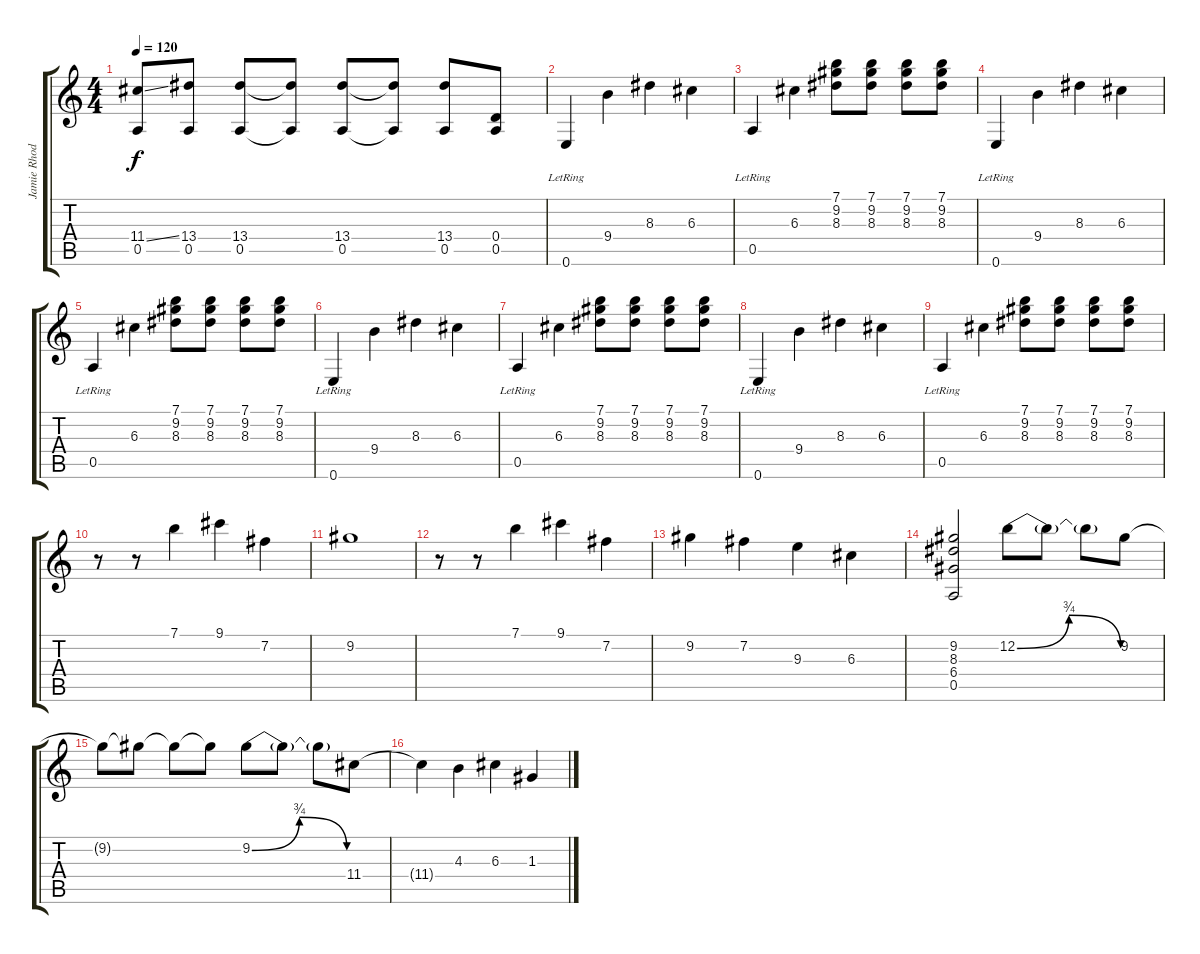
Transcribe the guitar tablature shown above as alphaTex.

\track ("Jamie Rhoden" "Jamie Rhod") {instrument electricguitarclean}
\staff {score tabs}
\tuning (E4 B3 G3 D3 A2 E2) {hide}
\ts (4 4)
\tempo 120
\clef g2
\ks c
(11.4{ss} 0.5).8{dy f} (13.4 0.5).8 (13.4 0.5).8 (13.4{t} 0.5{t}).8 (13.4 0.5).8 (13.4{t} 0.5{t}).8 (13.4 0.5).8 (0.4 0.5).8 |
0.6{lr}.4 9.4.4 8.3.4 6.3.4 |
0.5{lr}.4 6.3.4 (7.1 9.2 8.3).8 (7.1 9.2 8.3).8 (7.1 9.2 8.3).8 (7.1 9.2 8.3).8 |
0.6{lr}.4 9.4.4 8.3.4 6.3.4 |
0.5{lr}.4 6.3.4 (7.1 9.2 8.3).8 (7.1 9.2 8.3).8 (7.1 9.2 8.3).8 (7.1 9.2 8.3).8 |
0.6{lr}.4 9.4.4 8.3.4 6.3.4 |
0.5{lr}.4 6.3.4 (7.1 9.2 8.3).8 (7.1 9.2 8.3).8 (7.1 9.2 8.3).8 (7.1 9.2 8.3).8 |
0.6{lr}.4 9.4.4 8.3.4 6.3.4 |
0.5{lr}.4 6.3.4 (7.1 9.2 8.3).8 (7.1 9.2 8.3).8 (7.1 9.2 8.3).8 (7.1 9.2 8.3).8 |
r.8 r.8 7.1.4 9.1.4 7.2.4 |
9.2.1 |
r.8 r.8 7.1.4 9.1.4 7.2.4 |
9.2.4 7.2.4 9.3.4 6.3.4 |
(9.2 8.3 6.4 0.5).2 12.2{be (bendrelease 0 0 30 3 30 3 60 0)}.8 12.2{t}.8 12.2{t}.8 9.2.8 |
9.2{t}.8 9.2{t}.8 9.2{t}.8 9.2{t}.8 9.2{be (bendrelease 0 0 30 3 30 3 60 0)}.8 9.2{t}.8 9.2{t}.8 11.4.8 |
11.4{t}.4 4.3.4 6.3.4 1.3.4
